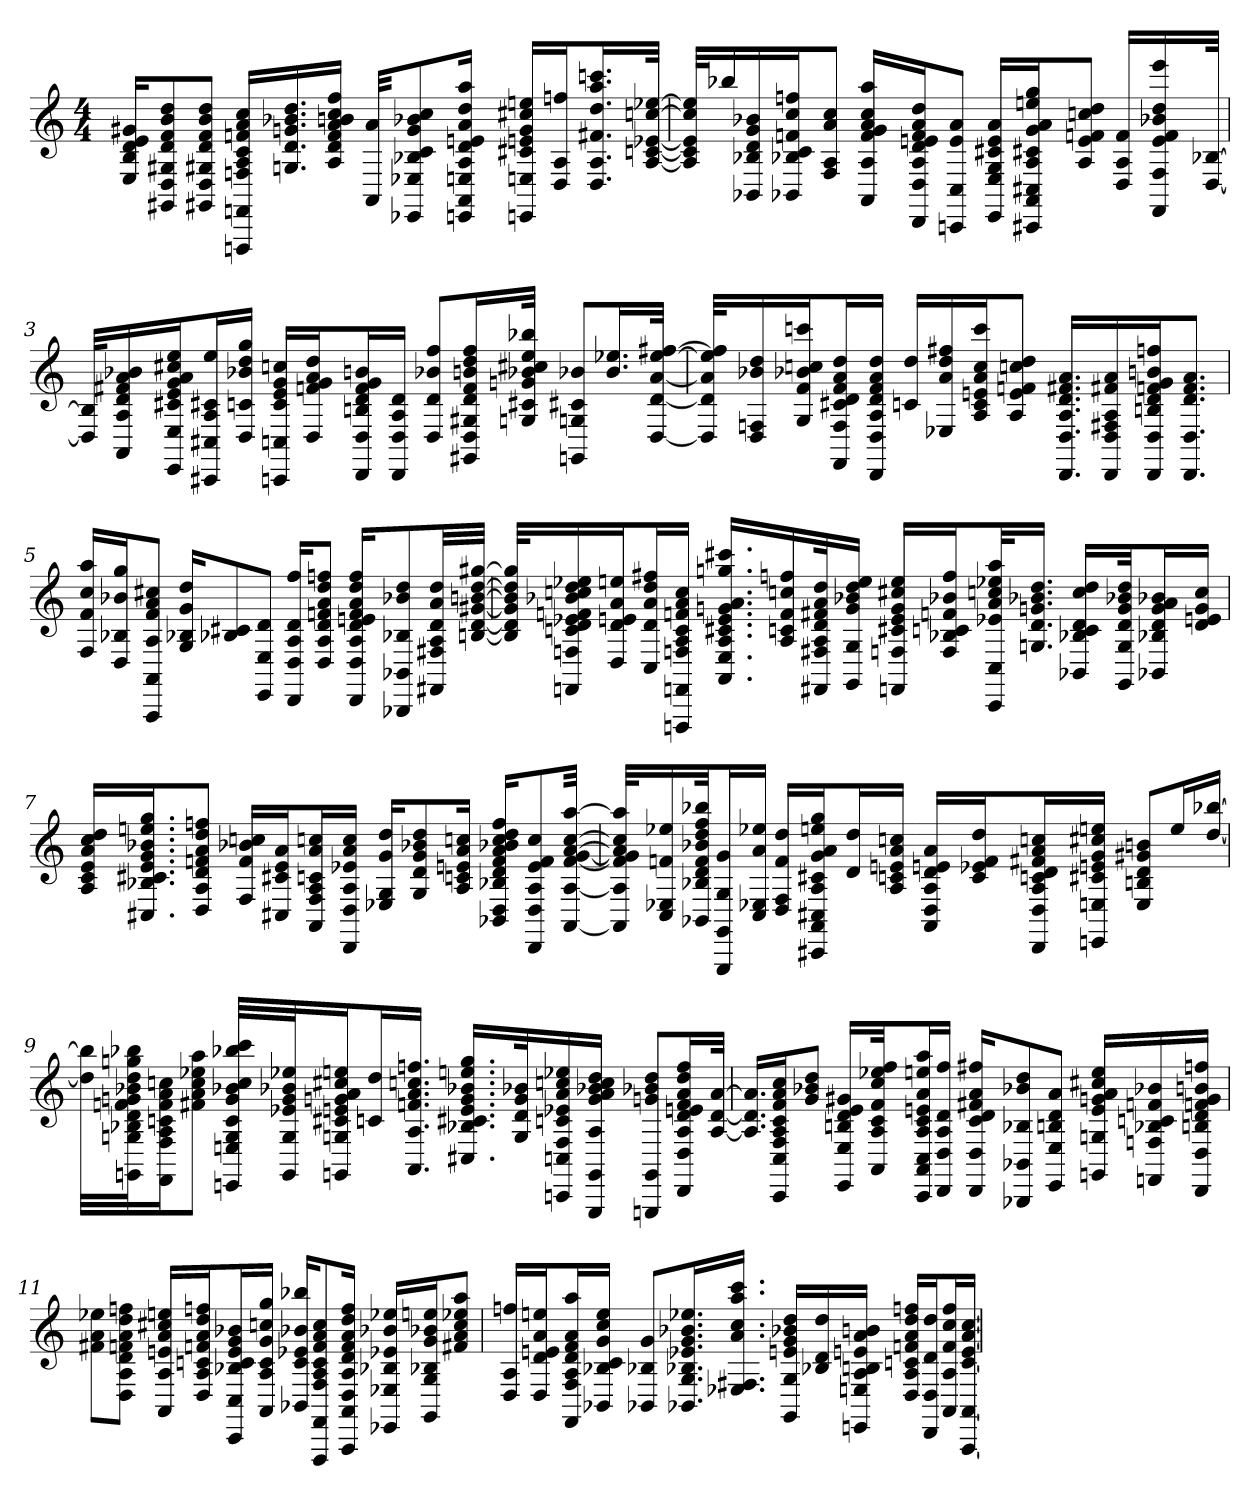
**kern
*part1
*staff1
*clefG2
*M4/4
*MM36
=1
16E/ 16B 16d 16e 16g#XKL
8GG#X/ 8D 8G#X 8d 8f 8b 8dd
8GG#X/ 8D 8G#X 8d 8f 8b 8ddJ
16FFFn/ 16FFn 16Fn 16A 16c 16fn 16a 16ccLL
16.Gn/ 16.d 16.gn 16.b-X 16.dd
16A/ 16d 16f 16a 16bn 16cc 16ffJJ
32AA/ 32aKKL
8EE-X/ 8E-X 8B-X 8c 8g 8b-X 8cc
16EEn/ 16AA 16En 16A 16d 16en 16a 16dd 16aaJk
16EEn/ 16En 16c#X 16en 16g 16cc#X 16eenLL
16D/ 16A 16ffnJ
16.D/ 16.A 16.f#X 16.dd 16.aa 16.cccnL
[32A/ [32cn [32e-X [32ccn [32ee-XJJk
=2
32A/] 32c] 32e-] 32cc] 32ee-]KLL
16bb-X/
16BB-X/ 16B-X 16d 16g 16b-XJ
16BB-X/ 16B-X 16c 16fn 16cc 16ffnK
8F/ 8A 8a 8ccJ
16AA/ 16A 16f 16g 16a 16cc 16aaKL
16DD/ 16D 16A 16d 16en 16f 16a 16ddK
8CCn/ 8C 8e 8aJ
16EE/ 16E 16G 16c#X 16e 16aKL
16CC#X/ 16AA 16C#X 16A 16c#X 16g 16a 16een 16ggK
8A/ 8e 8fn 8ccn 8ddJ
16D/ 16A 16fLL
16FF/ 16F 16e 16f 16b-X 16dd 16eee
[32D/ [32B-XJJk
=3
32D/] 32B-]KLL
16AA/ 16A 16d 16f#X 16a 16b-X
16EE/ 16E 16c#X 16e 16g 16a 16cc#X 16eeJ
16CC#X/ 16C#X 16A 16c#X 16eeL
16D/ 16cn 16b-X 16dd 16ggJJ
16CCn/ 16Cn 16c 16e 16g 16ccnLL
16D/ 16fn 16g 16a 16ddJ
16DD/ 16D 16Bn 16d 16f 16g 16bnL
16DD/ 16D 16A 16dJJ
8D/ 8d 8b-X 8ffL
16GG#X/ 16D 16G#X 16d 16f 16bn 16dd 16ffL
32Gn/ 32c#X 32gn 32b-X 32cc#X 32ee 32bb-XJJk
8GGn/ 8Gn 8c#X 8b-XL
16.b-/ 16.ee-XL
[32D/ [32d [32a [32ee- [32ff#XJJk
=4
32D/] 32d] 32a] 32ee-] 32ff#]KLL
16D/ 16Fn 16b-X 16dd
16G/ 16f 16b-X 16ccn 16cccnJ
16FF/ 16F 16c#X 16d 16f 16a 16ddL
16DD/ 16D 16A 16d 16f 16a 16ddJJ
16cn/ 16ddLL
16E-X/ 16a 16dd 16ff#XJ
16A/ 16c 16en 16a 16cc 16cccK
8A/ 8e 8fn 8ccn 8ddJ
16.DD/ 16.D 16.A 16.d 16.f#X 16.aLL
16DD/ 16D 16F#X 16A 16f#X 16aJ
16DD/ 16D 16Bn 16d 16fn 16g 16bn 16ffnJL
8.DD/ 8.D 8.d 8.f 8.aJ
=5
16F/ 16f 16cc 16aaLL
16D/ 16B-X 16b-X 16ggJ
8AAA/ 8AA 8A 8f 8a 8cc#XJ
16G/ 16B-X 16g 16ddKL
8B-X/ 8c#X
8EE/ 8E 8dJ
16DD/ 16D 16A 16d 16ffKL
8D/ 8A 8d 8fn 8a 8dd 8ffnJ
16DD/ 16D 16A 16d 16en 16f 16a 16dd 16ffKL
8BBB-X/ 8BB-X 8B-X 8b-X 8dd
32FF#X/ 32F#X 32A 32d 32a 32ddLL
[32Bn/ [32d [32g#X [32bn [32dd [32gg#XJJJ
=6
32B/] 32d] 32g#] 32b] 32dd] 32gg#]KLL
16FFn/ 16Fn 16cn 16d 16e-X 16fn 16b-X 16ccn 16dd 16ee-X
16D/ 16d 16en 16a 16eenJ
16C/ 16d 16a 16dd 16ff#XL
16FFFn/ 16FFn 16Fn 16A 16c 16fn 16a 16ccJJ
16.AA/ 16.E 16.A 16.c#X 16.e 16.gn 16.a 16.ggn 16.ccc#XLL
16A/ 16cn 16f 16ccn 16ffn
32FF#X/ 32F#X 32A 32d 32f#X 32a 32ddK
16GG/ 16G 16g 16b-X 16dd 16eeJJ
16FFn/ 16Fn 16c#X 16e 16g 16cc#X 16eeLL
16F/ 16B-X 16cn 16fn 16b-X 16ffJ
32CC/ 32C 32e-X 32a 32ccn 32ee-X 32aaKL
16.Gn/ 16.d 16.gn 16.b-X 16.ddJJ
16BB-X/ 16B-X 16c 16d 16cc 16ddLL
32GG/ 32G 32d 32g 32b-X 32ddJk
16BB-X/ 16B-X 16d 16g 16a 16b-XL
16d/ 16en 16g 16ccJJ
=7
16A/ 16c 16e 16a 16cc 16ddLL
16.C#X/ 16.B-X 16.c#X 16.e 16.g 16.b-X 16.een 16.ggJ
8D/ 8A 8d 8fn 8a 8dd 8ffnJ
16F/ 16f 16b-X 16ccnLL
16C#X/ 16c#X 16e 16aJ
16AA/ 16F 16A 16cn 16a 16ccnL
16DD/ 16D 16A 16e-X 16a 16ccJJ
16E-X/ 16G 16g 16ddKL
8G/ 8d 8g 8b-X 8dd
16A/ 16cn 16en 16a 16ccnJk
16BB-X/ 16D 16B-X 16d 16f 16a 16b-X 16cc 16dd 16ffKL
8DD/ 8D 8A 8e 8f 8cc
[32AA/ [32A [32f [32g [32a [32cc [32aaJkk
=8
32AA/] 32A] 32f] 32g] 32a] 32cc] 32aa]KLL
16C/ 16E-X 16fn 16ee-X
32BB-X/ 32B-X 32d 32f 32b-X 32dd 32ff 32bb-XJk
16GGG/ 16GG 16G 16gL
16C/ 16E-X 16a 16ee-XJJ
16D/ 16F 16f 16ddLL
16CC#X/ 16AA 16C#X 16A 16c#X 16g 16a 16een 16ggJ
16d/ 16ddL
16A/ 16cn 16en 16a 16ccnJJ
16AA/ 16D 16A 16d 16en 16aLL
16c/ 16e-X 16f 16ddJ
16DD/ 16D 16A 16cn 16d 16f#X 16a 16ccnL
16EEn/ 16En 16c#X 16en 16g 16cc#X 16eenJJ
8E/ 8Bn 8d 8g#X 8bnL
16ee/L
[16dd/ [16bb-XJJ
=9
32dd\] 32bb-]LLL
32GGn\ 32Gn 32B-X 32d 32fn 32gn 32b-X 32dd 32ggn 32bb-XJ
16FF\ 16F 16A 16cn 16f 16a 16ccnJ
8f#X\ 8a 8cc 8ee-X 8aaJ
32EEn/ 32En 32G 32c 32g 32b-X 32cc 32bb-X 32cccLLL
32GG/ 32G 32e-X 32g 32b-X 32ee-XJ
16GGn/ 16Gn 16c#X 16en 16gn 16a 16cc#X 16eenJ
16cn/ 16ddL
16.AA/ 16.A 16.fn 16.a 16.ccn 16.ffnJJ
16.C#X/ 16.B-X 16.c#X 16.e 16.g 16.b-X 16.een 16.ggLL
32G/ 32d 32g 32b-XK
16CCn/ 16Cn 16F 16cn 16e-X 16a 16ccn 16ee-X
16GGG/ 16GG 16A 16g 16a 16b-X 16cc 16ddJJ
8GGGn/ 8GG 8gn 8b-X 8ddL
16DD/ 16D 16A 16d 16en 16f 16a 16dd 16ffL
[32A/ [32d [32aJJk
=10
16.A/] 16.d] 16.a]LL
16CC/ 16C 16F 16A 16c 16f 16a 16ccJ
8g/ 8b-X 8ddJ
16EE/ 16E 16Bn 16d 16e 16g#XLL
32AA/ 32A 32c 32f 32cc 32ee-X 32ffJk
16CC/ 16AA 16C 16A 16c 16en 16a 16een 16aaL
16DD/ 16D 16A 16d 16ffJJ
16DD/ 16D 16c 16d 16f#X 16a 16ff#XKL
8BBB-X/ 8BB-X 8B-X 8b-X 8dd
8EE/ 8E 8Bn 8d 8aJ
16GGn/ 16Gn 16e 16gn 16a 16cc#X 16eeLL
16FFn/ 16Fn 16B-X 16cn 16fn 16b-X
16DD/ 16D 16Bn 16d 16fn 16g 16bn 16ffnJJ
=11
8f#X\ 8a 8ee-XL
8D\ 8A 8d 8fn 8a 8dd 8ffnJ
16AA/ 16A 16en 16a 16cc#X 16eenLL
16D/ 16A 16cn 16fn 16a 16dd 16ffnJ
16CC/ 16C 16B-X 16c 16e 16g 16b-XL
16AA/ 16A 16c 16g 16ccn 16ggJJ
16BB-X/ 16c 16e-X 16b-X 16bb-XKL
8FFF/ 8FF 8F 8A 8c 8f 8a 8cc
16AAA/ 16AA 16D 16A 16d 16f 16a 16dd 16ffJk
16EE-X/ 16E-X 16B-X 16e-X 16b-X 16ee-XLL
16GG/ 16G 16B-X 16g 16b-X 16eenJ
8f#X/ 8a 8cc 8ee-X 8aaJ
=12
16D/ 16A 16ffnLL
16D/ 16d 16en 16a 16eenJ
16FF/ 16F 16A 16d 16f 16a 16aaL
16BB-X/ 16B-X 16c 16g 16cc 16eeJJ
8BB-X/ 8B-X 8gL
16.BB-X/ 16.G 16.B-X 16.e-X 16.g 16.b-X 16.ee-XL
16.E-X/ 16.F#X 16.a 16.cc 16.aa 16.cccJJ
16GG/ 16G 16en 16g 16b-X 16ddLL
16B-X/ 16d 16dd
16EEn/ 16En 16A 16Bn 16en 16a 16bnJJ
16D/ 16A 16cn 16fn 16a 16dd 16ffnLL
16DD/ 16D 16d 16ddJ
16AA/ 16A 16f 16cc 16ffL
[16AAA/ [16AA [16c [16e [16a [16ccJJ
=
*-
